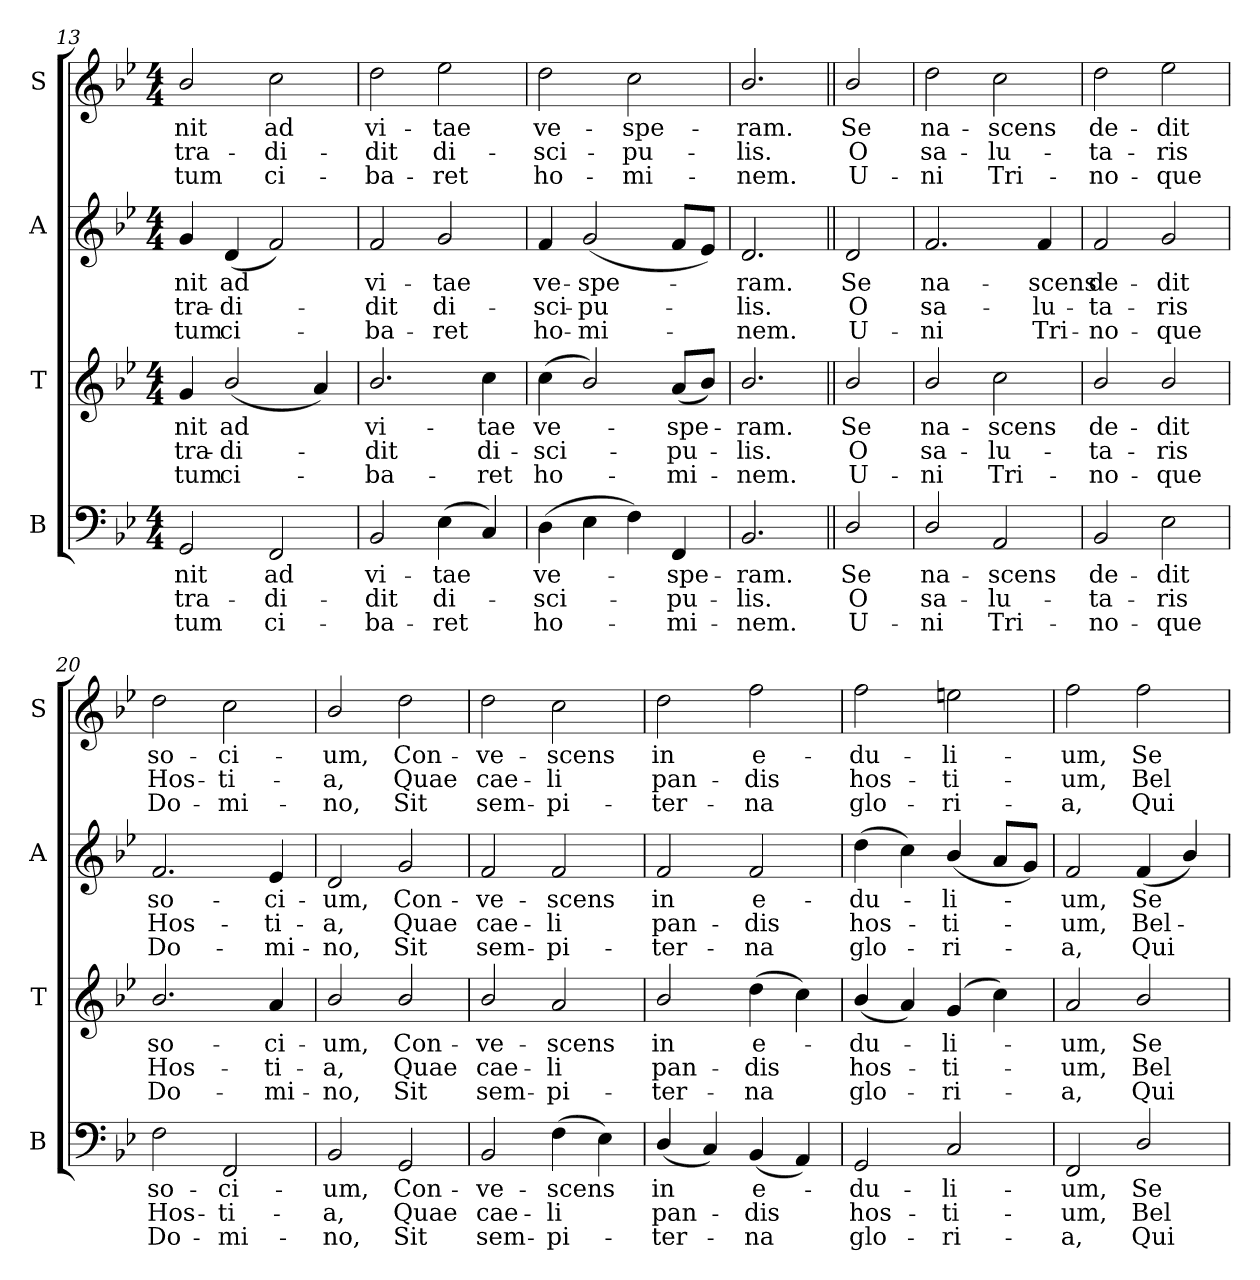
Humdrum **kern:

**kern	**text	**text	**text	**kern	**text	**text	**text	**kern	**text	**text	**text	**kern	**text	**text	**text
*part4	*part4	*part4	*part4	*part3	*part3	*part3	*part3	*part2	*part2	*part2	*part2	*part1	*part1	*part1	*part1
*staff4	*staff4	*staff4	*staff4	*staff3	*staff3	*staff3	*staff3	*staff2	*staff2	*staff2	*staff2	*staff1	*staff1	*staff1	*staff1
*I"B	*	*	*	*I"T	*	*	*	*I"A	*	*	*	*I"S	*	*	*
*I'B	*	*	*	*I'T	*	*	*	*I'A	*	*	*	*I'S	*	*	*
*clefF4	*	*	*	*clefG2	*	*	*	*clefG2	*	*	*	*clefG2	*	*	*
*k[b-e-]	*	*	*	*k[b-e-]	*	*	*	*k[b-e-]	*	*	*	*k[b-e-]	*	*	*
*B-:	*	*	*	*B-:	*	*	*	*B-:	*	*	*	*B-:	*	*	*
*M4/4	*	*	*	*M4/4	*	*	*	*M4/4	*	*	*	*M4/4	*	*	*
=13	=13	=13	=13	=13	=13	=13	=13	=13	=13	=13	=13	=13	=13	=13	=13
!	!LO:LY:b	!LO:LY:b	!LO:LY:b	!	!LO:LY:b	!LO:LY:b	!LO:LY:b	!	!LO:LY:b	!LO:LY:b	!LO:LY:b	!	!LO:LY:b	!LO:LY:b	!LO:LY:b
2GG	-nit	tra-	-tum	4g	-nit	tra-	-tum	4g	-nit	tra-	-tum	2b-/	-nit	tra-	-tum
!	!	!	!	!	!LO:LY:b	!LO:LY:b	!LO:LY:b	!	!LO:LY:b	!LO:LY:b	!LO:LY:b	!	!	!	!
.	.	.	.	(<2b-/	ad	di-	ci-	(<4d	ad	di-	ci-	.	.	.	.
!	!LO:LY:b	!LO:LY:b	!LO:LY:b	!	!	!	!	!	!	!	!	!	!LO:LY:b	!LO:LY:b	!LO:LY:b
2FF	ad	di-	-ci-	.	.	.	.	2f)	.	.	.	2cc	ad	di-	-ci-
.	.	.	.	4a)	.	.	.	.	.	.	.	.	.	.	.
=14	=14	=14	=14	=14	=14	=14	=14	=14	=14	=14	=14	=14	=14	=14	=14
!	!LO:LY:b	!LO:LY:b	!LO:LY:b	!	!LO:LY:b	!LO:LY:b	!LO:LY:b	!	!LO:LY:b	!LO:LY:b	!LO:LY:b	!	!LO:LY:b	!LO:LY:b	!LO:LY:b
2BB-	-vi-	-dit	ba-	2.b-/	vi-	-dit	ba-	2f	vi-	-dit	ba-	2dd	-vi-	-dit	ba-
!	!LO:LY:b	!LO:LY:b	!LO:LY:b	!	!	!	!	!	!LO:LY:b	!LO:LY:b	!LO:LY:b	!	!LO:LY:b	!LO:LY:b	!LO:LY:b
(<4E-	-tae	di-	ret	.	.	.	.	2g	-tae	di-	-ret	2ee-	-tae	di-	-ret
!	!	!	!	!	!LO:LY:b	!LO:LY:b	!LO:LY:b	!	!	!	!	!	!	!	!
4C)	.	.	.	4cc	-tae	di-	-ret	.	.	.	.	.	.	.	.
=15	=15	=15	=15	=15	=15	=15	=15	=15	=15	=15	=15	=15	=15	=15	=15
!	!LO:LY:b	!LO:LY:b	!LO:LY:b	!	!LO:LY:b	!LO:LY:b	!LO:LY:b	!	!LO:LY:b	!LO:LY:b	!LO:LY:b	!	!LO:LY:b	!LO:LY:b	!LO:LY:b
(>4D	ve-	-sci-	ho-	(<4cc	ve-	sci-	ho-	4f	ve-	-sci-	-ho-	2dd	ve-	-sci-	-ho-
!	!	!	!	!	!	!	!	!	!LO:LY:b	!LO:LY:b	!LO:LY:b	!	!	!	!
4E-	.	.	.	2b-/)	.	.	.	(<2g	-spe-	pu-	mi-	.	.	.	.
!	!	!	!	!	!	!	!	!	!	!	!	!	!LO:LY:b	!LO:LY:b	!LO:LY:b
4F)	.	.	.	.	.	.	.	.	.	.	.	2cc	-spe-	-pu-	-mi-
!	!LO:LY:b	!LO:LY:b	!LO:LY:b	!	!LO:LY:b	!LO:LY:b	!LO:LY:b	!	!	!	!	!	!	!	!
4FF	spe-	-pu-	-mi-	(<8aL	spe-	pu-	mi-	8fL	.	.	.	.	.	.	.
.	.	.	.	8b-J)	.	.	.	8e-J)	.	.	.	.	.	.	.
=16	=16	=16	=16	=16	=16	=16	=16	=16	=16	=16	=16	=16	=16	=16	=16
!	!LO:LY:b	!LO:LY:b	!LO:LY:b	!	!LO:LY:b	!LO:LY:b	!LO:LY:b	!	!LO:LY:b	!LO:LY:b	!LO:LY:b	!	!LO:LY:b	!LO:LY:b	!LO:LY:b
2.BB-	-ram.	lis.	nem.	2.b-/	ram.	lis.	nem.	2.d	ram.	lis.	nem.	2.b-/	-ram.	lis.	nem.
!!LO:LB:g=z
=17||	=17||	=17||	=17||	=17||	=17||	=17||	=17||	=17||	=17||	=17||	=17||	=17||	=17||	=17||	=17||
!	!LO:LY:b	!LO:LY:b	!LO:LY:b	!	!LO:LY:b	!LO:LY:b	!LO:LY:b	!	!LO:LY:b	!LO:LY:b	!LO:LY:b	!	!LO:LY:b	!LO:LY:b	!LO:LY:b
2D/	Se	O	U-	2b-/	Se	O	U-	2d	Se	O	U-	2b-/	Se	O	U-
=18	=18	=18	=18	=18	=18	=18	=18	=18	=18	=18	=18	=18	=18	=18	=18
!	!LO:LY:b	!LO:LY:b	!LO:LY:b	!	!LO:LY:b	!LO:LY:b	!LO:LY:b	!	!LO:LY:b	!LO:LY:b	!LO:LY:b	!	!LO:LY:b	!LO:LY:b	!LO:LY:b
2D/	-na-	-sa-	-ni	2b-/	-na-	-sa-	-ni	2.f	-na-	-sa-	-ni	2dd	-na-	-sa-	-ni
!	!LO:LY:b	!LO:LY:b	!LO:LY:b	!	!LO:LY:b	!LO:LY:b	!LO:LY:b	!	!	!	!	!	!LO:LY:b	!LO:LY:b	!LO:LY:b
2AA	scens	lu-	-Tri-	2cc	scens	lu-	-Tri-	.	.	.	.	2cc	scens	lu-	-Tri-
!	!	!	!	!	!	!	!	!	!LO:LY:b	!LO:LY:b	!LO:LY:b	!	!	!	!
.	.	.	.	.	.	.	.	4f	scens	lu-	-Tri-	.	.	.	.
=19	=19	=19	=19	=19	=19	=19	=19	=19	=19	=19	=19	=19	=19	=19	=19
!	!LO:LY:b	!LO:LY:b	!LO:LY:b	!	!LO:LY:b	!LO:LY:b	!LO:LY:b	!	!LO:LY:b	!LO:LY:b	!LO:LY:b	!	!LO:LY:b	!LO:LY:b	!LO:LY:b
2BB-	-de-	-ta-	-no-	2b-/	-de-	-ta-	-no-	2f	-de-	-ta-	-no-	2dd	-de-	-ta-	-no-
!	!LO:LY:b	!LO:LY:b	!LO:LY:b	!	!LO:LY:b	!LO:LY:b	!LO:LY:b	!	!LO:LY:b	!LO:LY:b	!LO:LY:b	!	!LO:LY:b	!LO:LY:b	!LO:LY:b
2E-	-dit	ris	que	2b-/	-dit	ris	que	2g	-dit	ris	que	2ee-	-dit	ris	que
=20	=20	=20	=20	=20	=20	=20	=20	=20	=20	=20	=20	=20	=20	=20	=20
!	!LO:LY:b	!LO:LY:b	!LO:LY:b	!	!LO:LY:b	!LO:LY:b	!LO:LY:b	!	!LO:LY:b	!LO:LY:b	!LO:LY:b	!	!LO:LY:b	!LO:LY:b	!LO:LY:b
2F	so-	-Hos-	-Do-	2.b-/	so-	-Hos-	-Do-	2.f	so-	-Hos-	-Do-	2dd	so-	-Hos-	-Do-
!	!LO:LY:b	!LO:LY:b	!LO:LY:b	!	!	!	!	!	!	!	!	!	!LO:LY:b	!LO:LY:b	!LO:LY:b
2FF	-ci-	-ti-	-mi-	.	.	.	.	.	.	.	.	2cc	-ci-	-ti-	-mi-
!	!	!	!	!	!LO:LY:b	!LO:LY:b	!LO:LY:b	!	!LO:LY:b	!LO:LY:b	!LO:LY:b	!	!	!	!
.	.	.	.	4a	-ci-	-ti-	-mi-	4e-	-ci-	-ti-	-mi-	.	.	.	.
=21	=21	=21	=21	=21	=21	=21	=21	=21	=21	=21	=21	=21	=21	=21	=21
!	!LO:LY:b	!LO:LY:b	!LO:LY:b	!	!LO:LY:b	!LO:LY:b	!LO:LY:b	!	!LO:LY:b	!LO:LY:b	!LO:LY:b	!	!LO:LY:b	!LO:LY:b	!LO:LY:b
2BB-	-um,	a,	no,	2b-/	-um,	a,	no,	2d	-um,	a,	no,	2b-/	-um,	a,	no,
!	!LO:LY:b	!LO:LY:b	!LO:LY:b	!	!LO:LY:b	!LO:LY:b	!LO:LY:b	!	!LO:LY:b	!LO:LY:b	!LO:LY:b	!	!LO:LY:b	!LO:LY:b	!LO:LY:b
2GG	Con-	-Quae	Sit	2b-/	Con-	-Quae	Sit	2g	Con-	-Quae	Sit	2dd	Con-	-Quae	Sit
=22	=22	=22	=22	=22	=22	=22	=22	=22	=22	=22	=22	=22	=22	=22	=22
!	!LO:LY:b	!LO:LY:b	!LO:LY:b	!	!LO:LY:b	!LO:LY:b	!LO:LY:b	!	!LO:LY:b	!LO:LY:b	!LO:LY:b	!	!LO:LY:b	!LO:LY:b	!LO:LY:b
2BB-	ve-	-cae-	-sem-	2b-/	ve-	-cae-	-sem-	2f	ve-	-cae-	-sem-	2dd	ve-	-cae-	-sem-
!	!LO:LY:b	!LO:LY:b	!LO:LY:b	!	!LO:LY:b	!LO:LY:b	!LO:LY:b	!	!LO:LY:b	!LO:LY:b	!LO:LY:b	!	!LO:LY:b	!LO:LY:b	!LO:LY:b
(>4F	-scens	li	pi-	2a	-scens	li	pi-	2f	-scens	li	pi-	2cc	-scens	li	pi-
4E-)	.	.	.	.	.	.	.	.	.	.	.	.	.	.	.
=23	=23	=23	=23	=23	=23	=23	=23	=23	=23	=23	=23	=23	=23	=23	=23
!	!LO:LY:b	!LO:LY:b	!LO:LY:b	!	!LO:LY:b	!LO:LY:b	!LO:LY:b	!	!LO:LY:b	!LO:LY:b	!LO:LY:b	!	!LO:LY:b	!LO:LY:b	!LO:LY:b
(<4D/	in	pan-	ter-	2b-/	-in	pan-	-ter-	2f	-in	pan-	-ter-	2dd	-in	pan-	-ter-
4C)	.	.	.	.	.	.	.	.	.	.	.	.	.	.	.
!	!LO:LY:b	!LO:LY:b	!LO:LY:b	!	!LO:LY:b	!LO:LY:b	!LO:LY:b	!	!LO:LY:b	!LO:LY:b	!LO:LY:b	!	!LO:LY:b	!LO:LY:b	!LO:LY:b
(<4BB-	e-	dis	na	(>4dd	-e-	dis	na	2f	-e-	-dis	na	2ff	-e-	-dis	na
4AA)	.	.	.	4cc)	.	.	.	.	.	.	.	.	.	.	.
=24	=24	=24	=24	=24	=24	=24	=24	=24	=24	=24	=24	=24	=24	=24	=24
!	!LO:LY:b	!LO:LY:b	!LO:LY:b	!	!LO:LY:b	!LO:LY:b	!LO:LY:b	!	!LO:LY:b	!LO:LY:b	!LO:LY:b	!	!LO:LY:b	!LO:LY:b	!LO:LY:b
2GG	du-	-hos-	-glo-	(<4b-/	du-	hos-	glo-	(>4dd	du-	hos-	glo-	2ff	du-	-hos-	-glo-
.	.	.	.	4a)	.	.	.	4cc)	.	.	.	.	.	.	.
!	!LO:LY:b	!LO:LY:b	!LO:LY:b	!	!LO:LY:b	!LO:LY:b	!LO:LY:b	!	!LO:LY:b	!LO:LY:b	!LO:LY:b	!	!LO:LY:b	!LO:LY:b	!LO:LY:b
2C	-li-	-ti-	-ri-	(4g	li-	ti-	ri-	(<4b-/	li-	ti-	ri-	2een	-li-	-ti-	-ri-
.	.	.	.	4cc)	.	.	.	8aL	.	.	.	.	.	.	.
.	.	.	.	.	.	.	.	8gJ)	.	.	.	.	.	.	.
=25	=25	=25	=25	=25	=25	=25	=25	=25	=25	=25	=25	=25	=25	=25	=25
!	!LO:LY:b	!LO:LY:b	!LO:LY:b	!	!LO:LY:b	!LO:LY:b	!LO:LY:b	!	!LO:LY:b	!LO:LY:b	!LO:LY:b	!	!LO:LY:b	!LO:LY:b	!LO:LY:b
2FF	-um,	um,	a,	2a	um,	um,	a,	2f	um,	um,	a,	2ff	-um,	um,	a,
!	!LO:LY:b	!LO:LY:b	!LO:LY:b	!	!LO:LY:b	!LO:LY:b	!LO:LY:b	!	!LO:LY:b	!LO:LY:b	!LO:LY:b	!	!LO:LY:b	!LO:LY:b	!LO:LY:b
2D/	Se	Bel-	-Qui	2b-/	Se	Bel-	-Qui	(<4f	Se	Bel-	Qui	2ff	Se	Bel-	-Qui
.	.	.	.	.	.	.	.	4b-/)	.	.	.	.	.	.	.
=	=	=	=	=	=	=	=	=	=	=	=	=	=	=	=
*-	*-	*-	*-	*-	*-	*-	*-	*-	*-	*-	*-	*-	*-	*-	*-
